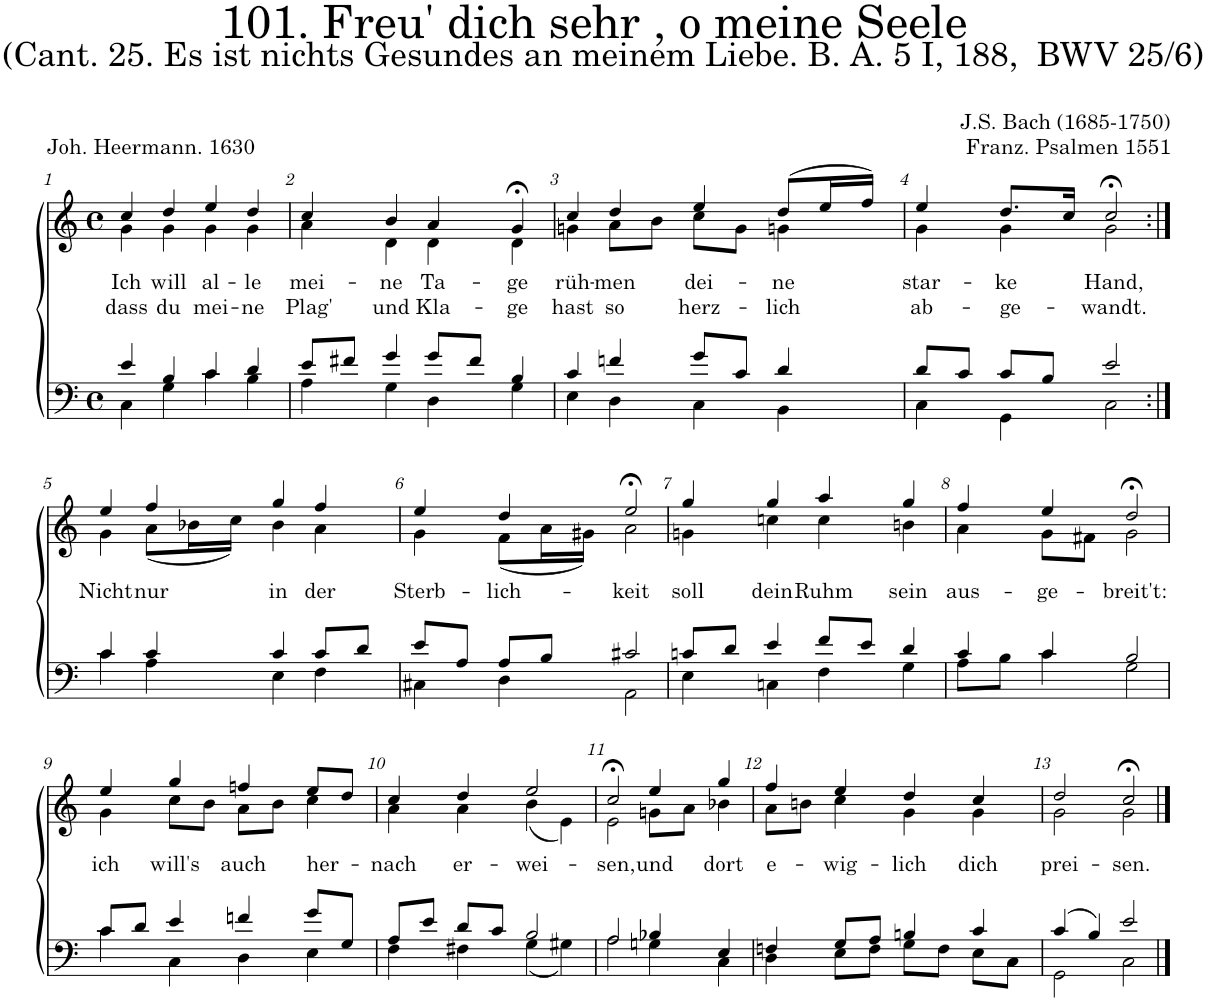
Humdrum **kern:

**kern	**kern	**text	**text
*part2	*part1	*part1	*part1
*staff2	*staff1	*staff1	*staff1
*I"Tenor/Bass	*I"Soprano/Alto	*	*
*clefF4	*clefG2	*	*
*k[]	*k[]	*	*
*M4/4	*M4/4	*	*
*met(c)	*met(c)	*	*
=1	=1	=1	=1
*^	*	*	*
!	!	!	!LO:LY:b	!LO:LY:b
*	*	*^	*	*
4e/	4C\	4cc;</	4g\	Ich	dass
!	!	!	!	!LO:LY:b	!LO:LY:b
4B/	4G\	4dd/	4g\	will	du
!	!	!	!	!LO:LY:b	!LO:LY:b
4c/	4c\	4ee/	4g\	al-	mei-
!	!	!	!	!LO:LY:b	!LO:LY:b
4d/	4B\	4dd/	4g\	-le	-ne
=2	=2	=2	=2	=2	=2
!	!	!	!	!LO:LY:b	!LO:LY:b
8e/L	4A\	4cc;</	4a\	mei-	Plag'
8f#X/J	.	.	.	.	.
!	!	!	!	!LO:LY:b	!LO:LY:b
4g/	4G\	4b/	4d\	-ne	und
!	!	!	!	!LO:LY:b	!LO:LY:b
8g/L	4D\	4a/	4d\	Ta-	Kla-
8f#/J	.	.	.	.	.
!	!	!	!	!LO:LY:b	!LO:LY:b
4B/	4G\	4g;<,/	4d\	-ge	-ge
=3	=3	=3	=3	=3	=3
!	!	!	!	!LO:LY:b	!LO:LY:b
4c/	4E\	4cc;</	4gn\	rüh-	hast
!	!	!	!	!LO:LY:b	!LO:LY:b
4fn/	4D\	4dd/	8a\L	-men	so
.	.	.	8b\J	.	.
!	!	!	!	!LO:LY:b	!LO:LY:b
8g/L	4C\	4ee/	8cc\L	dei-	herz-
8c/J	.	.	8g\J	.	.
!	!	!	!	!LO:LY:b	!LO:LY:b
4d/	4BB\	(8dd/L	4gn\	-ne	-lich
.	.	16ee/L	.	.	.
.	.	16ff/JJ)	.	.	.
=4	=4	=4	=4	=4	=4
!	!	!	!	!LO:LY:b	!LO:LY:b
8d/L	4C\	4ee;</	4g\	star-	ab-
8c/J	.	.	.	.	.
!	!	!	!	!LO:LY:b	!LO:LY:b
8c/L	4GG\	8.dd/L	4g\	-ke	-ge-
8B/J	.	.	.	.	.
.	.	16cc/Jk	.	.	.
!	!	!	!	!LO:LY:b	!LO:LY:b
2e/	2C\	2cc;<,/	2g\	Hand,	-wandt.
!!LO:LB:g=z	!!
=5:|!	=5:|!	=5:|!	=5:|!	=5:|!	=5:|!
!	!	!	!	!LO:LY:b	!
4c/	4c\	4ee/	4g\	Nicht	.
!	!	!	!	!LO:LY:b	!
4c/	4A\	4ff/	(8a\L	nur	.
.	.	.	16b-X\L	.	.
.	.	.	16cc\JJ)	.	.
!	!	!	!	!LO:LY:b	!
4c/	4E\	4gg/	4b-\	in	.
!	!	!	!	!LO:LY:b	!
8c/L	4F\	4ff/	4a\	der	.
8d/J	.	.	.	.	.
=6	=6	=6	=6	=6	=6
!	!	!	!	!LO:LY:b	!
8e/L	4C#X\	4ee;</	4g\	Sterb-	.
8A/J	.	.	.	.	.
!	!	!	!	!LO:LY:b	!
8A/L	4D\	4dd/	(8f\L	-lich-	.
8B/J	.	.	16a\L	.	.
.	.	.	16g#X\JJ)	.	.
!	!	!	!	!LO:LY:b	!
2c#X/	2AA\	2ee;<,/	2a\	-keit	.
=7	=7	=7	=7	=7	=7
!	!	!	!	!LO:LY:b	!
8cn/L	4E\	4gg/	4gn\	soll	.
8d/J	.	.	.	.	.
!	!	!	!	!LO:LY:b	!
4e/	4Cn\	4gg/	4ccn\	dein	.
!	!	!	!	!LO:LY:b	!
8f/L	4F\	4aa/	4cc\	Ruhm	.
8e/J	.	.	.	.	.
!	!	!	!	!LO:LY:b	!
4d/	4G\	4gg/	4bn\	sein	.
=8	=8	=8	=8	=8	=8
!	!	!	!	!LO:LY:b	!
4c/	8A\L	4ff/	4a\	aus-	.
.	8B\J	.	.	.	.
!	!	!	!	!LO:LY:b	!
4c/	4c\	4ee/	8g\L	-ge-	.
.	.	.	8f#X\J	.	.
!	!	!	!	!LO:LY:b	!
2B/	2G\	2dd;<,/	2g\	-breit't:	.
!!LO:LB:g=z	!!
=9	=9	=9	=9	=9	=9
!	!	!	!	!LO:LY:b	!
8c/L	4c\	4ee;</	4g\	ich	.
8d/J	.	.	.	.	.
!	!	!	!	!LO:LY:b	!
4e/	4C\	4gg/	8cc\L	will's	.
.	.	.	8b\J	.	.
!	!	!	!	!LO:LY:b	!
4fn/	4D\	4ffn/	8a\L	auch	.
.	.	.	8b\J	.	.
!	!	!	!	!LO:LY:b	!
8g/L	4E\	8ee/L	4cc\	her-	.
8G/J	.	8dd/J	.	.	.
=10	=10	=10	=10	=10	=10
!	!	!	!	!LO:LY:b	!
8A/L	4F\	4cc;</	4a\	-nach	.
8e/J	.	.	.	.	.
!	!	!	!	!LO:LY:b	!
8d/L	4F#X\	4dd/	4a\	er-	.
8c/J	.	.	.	.	.
!	!	!	!	!LO:LY:b	!
2B/	(4G\	2ee/	(4b\	-wei-	.
.	4G#X\)	.	4e\)	.	.
=11	=11	=11	=11	=11	=11
!	!	!	!	!LO:LY:b	!
2A/	2A\	2cc;<,/	2e\	-sen,	.
!	!	!	!	!LO:LY:b	!
4B-X/	4Gn\	4ee/	8gn\L	und	.
.	.	.	8a\J	.	.
!	!	!	!	!LO:LY:b	!
4E/	4C\	4gg/	4b-X\	dort	.
=12	=12	=12	=12	=12	=12
!	!	!	!	!LO:LY:b	!
4Fn/	4D\	4ff/	8a\L	e-	.
.	.	.	8bn\J	.	.
!	!	!	!	!LO:LY:b	!
8G/L	8E\L	4ee/	4cc\	-wig-	.
8A/J	8F\J	.	.	.	.
!	!	!	!	!LO:LY:b	!
4Bn/	8G\L	4dd/	4g\	-lich	.
.	8F\J	.	.	.	.
!	!	!	!	!LO:LY:b	!
4c/	8E\L	4cc/	4g\	dich	.
.	8C\J	.	.	.	.
=13	=13	=13	=13	=13	=13
!	!	!	!	!LO:LY:b	!
(4c/	2GG\	2dd/	2g\	prei-	.
4B/)	.	.	.	.	.
!	!	!	!	!LO:LY:b	!
2e/	2C\	2cc;</	2g\	-sen.	.
*v	*v	*	*	*	*
*	*v	*v	*	*
==	==	==	==
*-	*-	*-	*-
